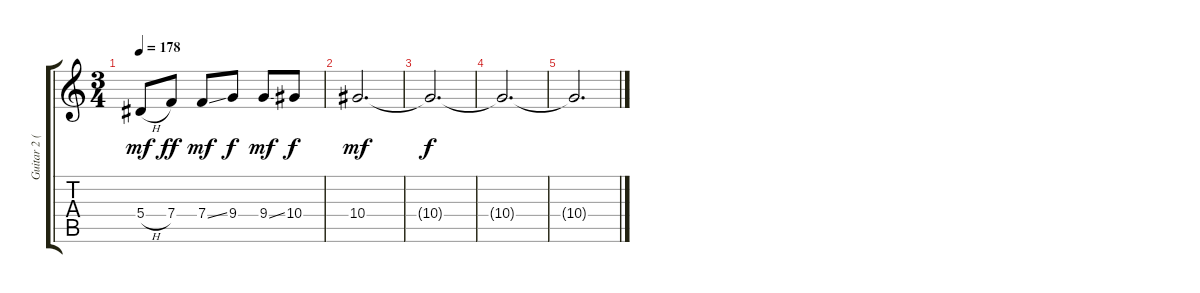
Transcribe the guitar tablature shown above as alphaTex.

\track ("Guitar 2 (Lead)" "Guitar 2 (") {instrument distortionguitar}
\staff {score tabs}
\tuning (C4 G3 Eb3 Bb2 F2 C2) {hide}
\ts (3 4)
\tempo 178
\clef g2
\ks c
5.4{h}.8{dy mf} 7.4.8{dy ff} 7.4{ss}.8{dy mf} 9.4.8{dy f} 9.4{ss}.8{dy mf} 10.4.8{dy f} |
10.4.2{d dy mf} |
10.4{t}.2{d dy f} |
10.4{t}.2{d} |
10.4{t}.2{d}
